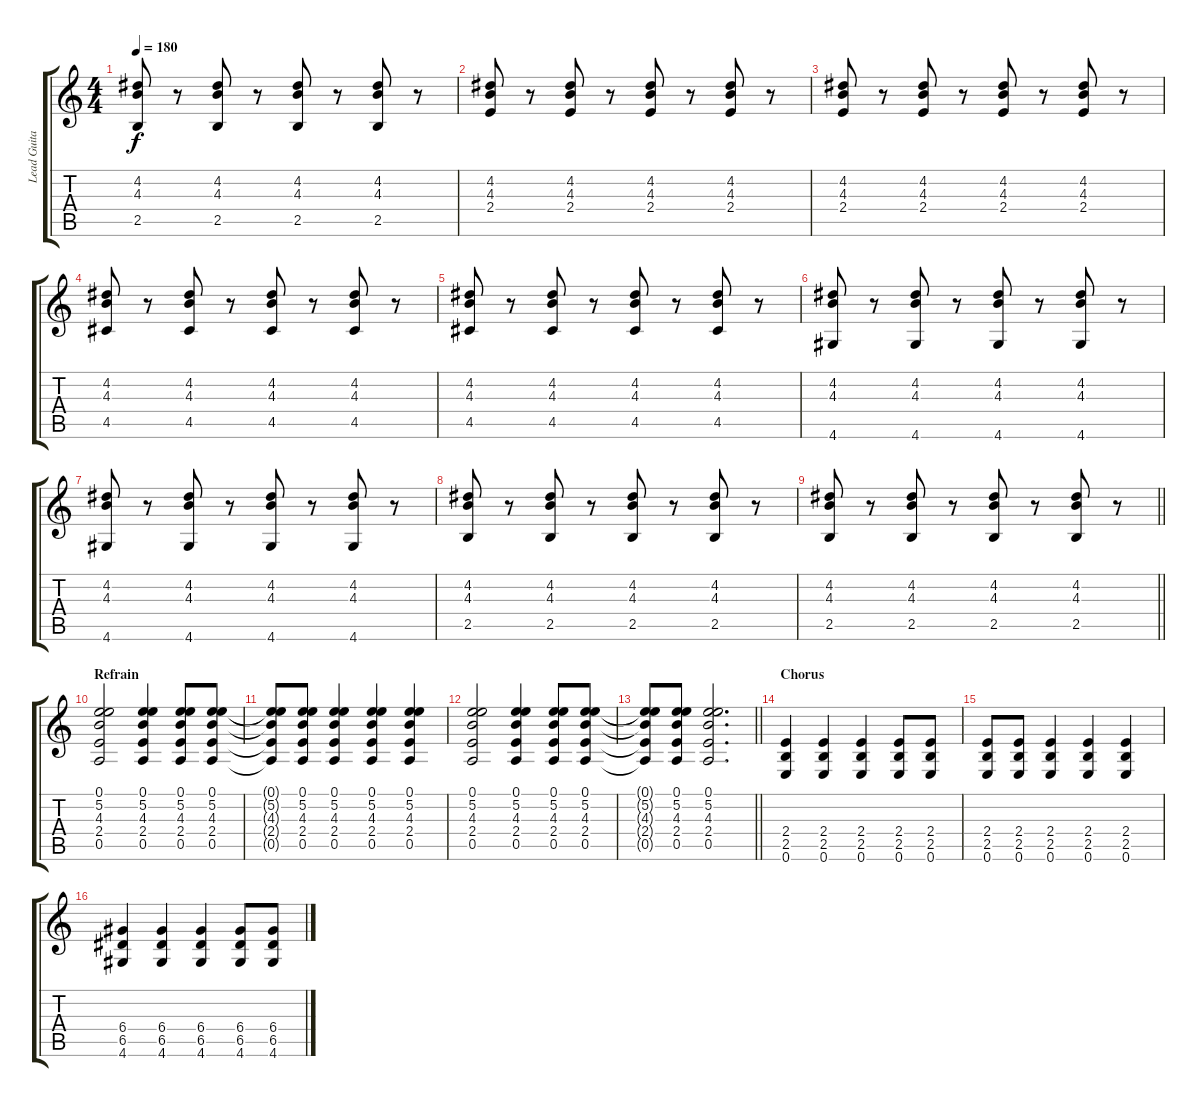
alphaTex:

\track ("Lead Guitar (J.H. Park)" "Lead Guita") {instrument overdrivenguitar}
\staff {score tabs}
\tuning (E4 B3 G3 D3 A2 E2) {hide}
\ts (4 4)
\tempo 180
\clef g2
\ks c
(4.2 4.3 2.5).8{dy f} r.8 (4.2 4.3 2.5).8 r.8 (4.2 4.3 2.5).8 r.8 (4.2 4.3 2.5).8 r.8 |
(4.2 4.3 2.4).8 r.8 (4.2 4.3 2.4).8 r.8 (4.2 4.3 2.4).8 r.8 (4.2 4.3 2.4).8 r.8 |
(4.2 4.3 2.4).8 r.8 (4.2 4.3 2.4).8 r.8 (4.2 4.3 2.4).8 r.8 (4.2 4.3 2.4).8 r.8 |
(4.2 4.3 4.5).8 r.8 (4.2 4.3 4.5).8 r.8 (4.2 4.3 4.5).8 r.8 (4.2 4.3 4.5).8 r.8 |
(4.2 4.3 4.5).8 r.8 (4.2 4.3 4.5).8 r.8 (4.2 4.3 4.5).8 r.8 (4.2 4.3 4.5).8 r.8 |
(4.2 4.3 4.6).8 r.8 (4.2 4.3 4.6).8 r.8 (4.2 4.3 4.6).8 r.8 (4.2 4.3 4.6).8 r.8 |
(4.2 4.3 4.6).8 r.8 (4.2 4.3 4.6).8 r.8 (4.2 4.3 4.6).8 r.8 (4.2 4.3 4.6).8 r.8 |
(4.2 4.3 2.5).8 r.8 (4.2 4.3 2.5).8 r.8 (4.2 4.3 2.5).8 r.8 (4.2 4.3 2.5).8 r.8 |
\barLineRight lightlight
(4.2 4.3 2.5).8 r.8 (4.2 4.3 2.5).8 r.8 (4.2 4.3 2.5).8 r.8 (4.2 4.3 2.5).8 r.8 |
\section ("" "Refrain")
(0.1 5.2 4.3 2.4 0.5).2 (0.1 5.2 4.3 2.4 0.5).4 (0.1 5.2 4.3 2.4 0.5).8 (0.1 5.2 4.3 2.4 0.5).8 |
(0.1{t} 5.2{t} 4.3{t} 2.4{t} 0.5{t}).8 (0.1 5.2 4.3 2.4 0.5).8 (0.1 5.2 4.3 2.4 0.5).4 (0.1 5.2 4.3 2.4 0.5).4 (0.1 5.2 4.3 2.4 0.5).4 |
(0.1 5.2 4.3 2.4 0.5).2 (0.1 5.2 4.3 2.4 0.5).4 (0.1 5.2 4.3 2.4 0.5).8 (0.1 5.2 4.3 2.4 0.5).8 |
\barLineRight lightlight
(0.1{t} 5.2{t} 4.3{t} 2.4{t} 0.5{t}).8 (0.1 5.2 4.3 2.4 0.5).8 (0.1 5.2 4.3 2.4 0.5).2{d} |
\section ("" "Chorus")
(2.4 2.5 0.6).4{instrument overdrivenguitar} (2.4 2.5 0.6).4 (2.4 2.5 0.6).4 (2.4 2.5 0.6).8 (2.4 2.5 0.6).8 |
(2.4 2.5 0.6).8 (2.4 2.5 0.6).8 (2.4 2.5 0.6).4 (2.4 2.5 0.6).4 (2.4 2.5 0.6).4 |
(6.4 6.5 4.6).4 (6.4 6.5 4.6).4 (6.4 6.5 4.6).4 (6.4 6.5 4.6).8 (6.4 6.5 4.6).8
